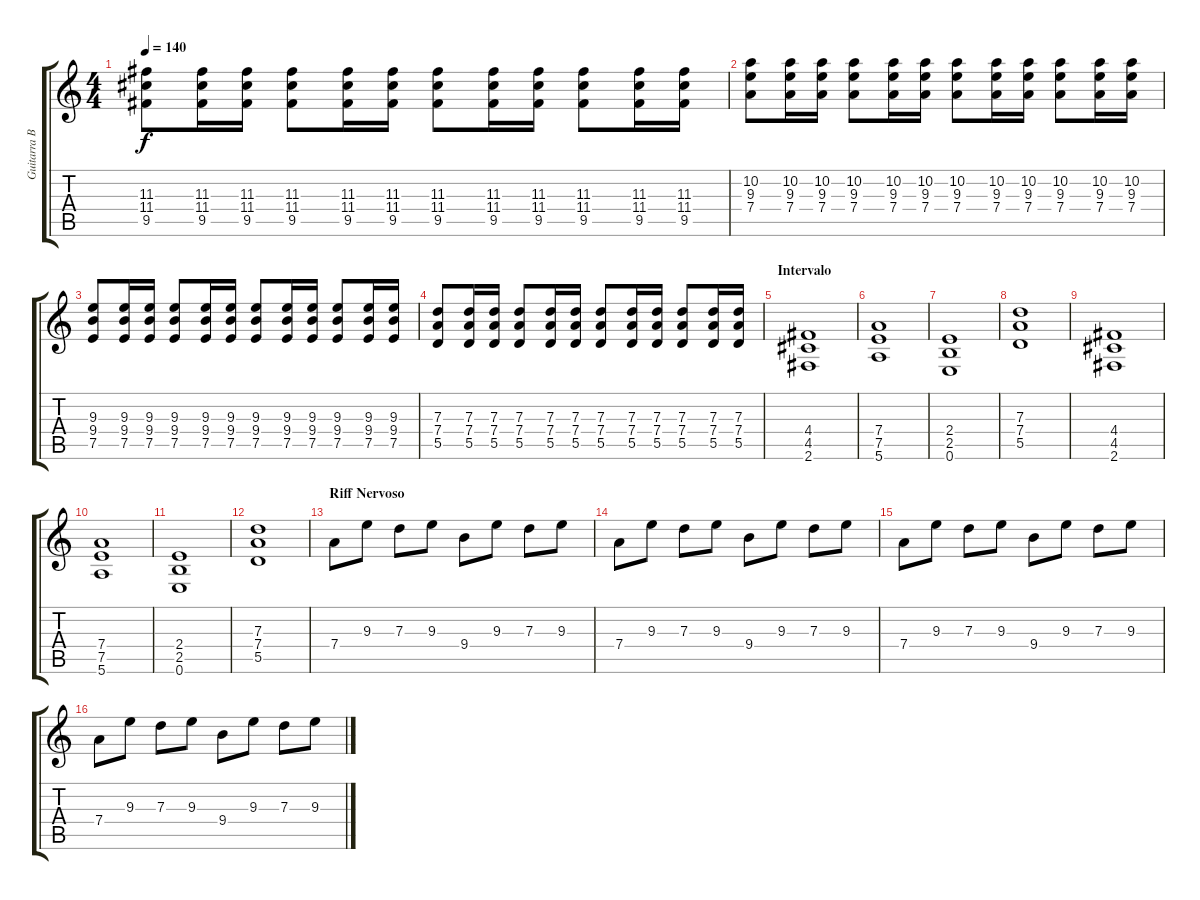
\track ("Guitarra Base" "Guitarra B") {instrument overdrivenguitar}
\staff {score tabs}
\tuning (E4 B3 G3 D3 A2 E2) {hide}
\ts (4 4)
\tempo 140
\clef g2
\ks c
(11.3 11.4 9.5).8{dy f} (11.3 11.4 9.5).16 (11.3 11.4 9.5).16 (11.3 11.4 9.5).8 (11.3 11.4 9.5).16 (11.3 11.4 9.5).16 (11.3 11.4 9.5).8 (11.3 11.4 9.5).16 (11.3 11.4 9.5).16 (11.3 11.4 9.5).8 (11.3 11.4 9.5).16 (11.3 11.4 9.5).16 |
(10.2 9.3 7.4).8 (10.2 9.3 7.4).16 (10.2 9.3 7.4).16 (10.2 9.3 7.4).8 (10.2 9.3 7.4).16 (10.2 9.3 7.4).16 (10.2 9.3 7.4).8 (10.2 9.3 7.4).16 (10.2 9.3 7.4).16 (10.2 9.3 7.4).8 (10.2 9.3 7.4).16 (10.2 9.3 7.4).16 |
(9.3 9.4 7.5).8 (9.3 9.4 7.5).16 (9.3 9.4 7.5).16 (9.3 9.4 7.5).8 (9.3 9.4 7.5).16 (9.3 9.4 7.5).16 (9.3 9.4 7.5).8 (9.3 9.4 7.5).16 (9.3 9.4 7.5).16 (9.3 9.4 7.5).8 (9.3 9.4 7.5).16 (9.3 9.4 7.5).16 |
(7.3 7.4 5.5).8 (7.3 7.4 5.5).16 (7.3 7.4 5.5).16 (7.3 7.4 5.5).8 (7.3 7.4 5.5).16 (7.3 7.4 5.5).16 (7.3 7.4 5.5).8 (7.3 7.4 5.5).16 (7.3 7.4 5.5).16 (7.3 7.4 5.5).8 (7.3 7.4 5.5).16 (7.3 7.4 5.5).16 |
\section ("" "Intervalo")
(4.4 4.5 2.6).1 |
(7.4 7.5 5.6).1 |
(2.4 2.5 0.6).1 |
(7.3 7.4 5.5).1 |
(4.4 4.5 2.6).1 |
(7.4 7.5 5.6).1 |
(2.4 2.5 0.6).1 |
(7.3 7.4 5.5).1 |
\section ("" "Riff Nervoso")
7.4.8{volume 16 instrument overdrivenguitar} 9.3.8 7.3.8 9.3.8 9.4.8 9.3.8 7.3.8 9.3.8 |
7.4.8 9.3.8 7.3.8 9.3.8 9.4.8 9.3.8 7.3.8 9.3.8 |
7.4.8 9.3.8 7.3.8 9.3.8 9.4.8 9.3.8 7.3.8 9.3.8 |
7.4.8 9.3.8 7.3.8 9.3.8 9.4.8 9.3.8 7.3.8 9.3.8
